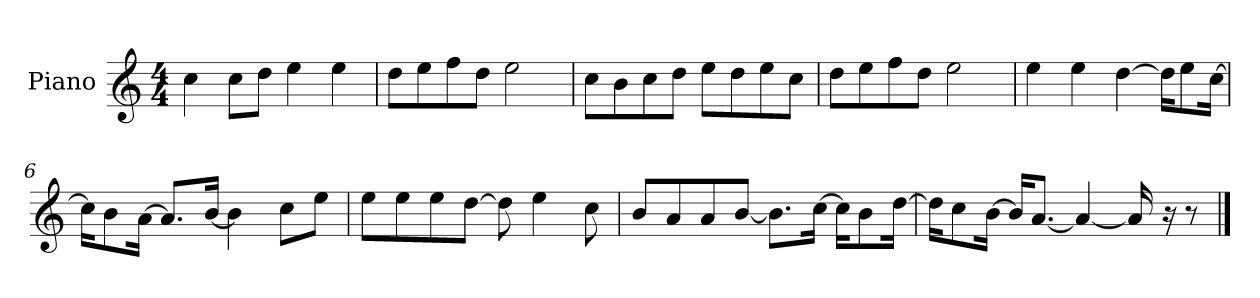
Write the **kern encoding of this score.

**kern
*part1
*staff1
*I"Piano
*I'P-no
*clefG2
*k[]
*M4/4
*MM90
=1
4cc\
8cc\L
8dd\J
4ee\
4ee\
=2
8dd\L
8ee\
8ff\
8dd\J
2ee\
=3
8cc\L
8b\
8cc\
8dd\J
8ee\L
8dd\
8ee\
8cc\J
=4
8dd\L
8ee\
8ff\
8dd\J
2ee\
=5
4ee\
4ee\
[4dd\
16dd\KL]
8ee\
[16cc\Jk
=6
16cc\KL]
8b\
[16a\Jk
8.a/L]
[16b/Jk
4b\]
8cc\L
8ee\J
!!LO:LB:g=z
=7
8ee\L
8ee\
8ee\
[8dd\J
8dd\]
4ee\
8cc\
=8
8b/L
8a/
8a/
[8b/J
8.b\L]
[16cc\Jk
16cc\KL]
8b\
[16dd\Jk
=9
16dd\KL]
8cc\
[16b\Jk
16b/KL]
[8.a/J
4a/_
16a/]
16r
8r
==
*-
